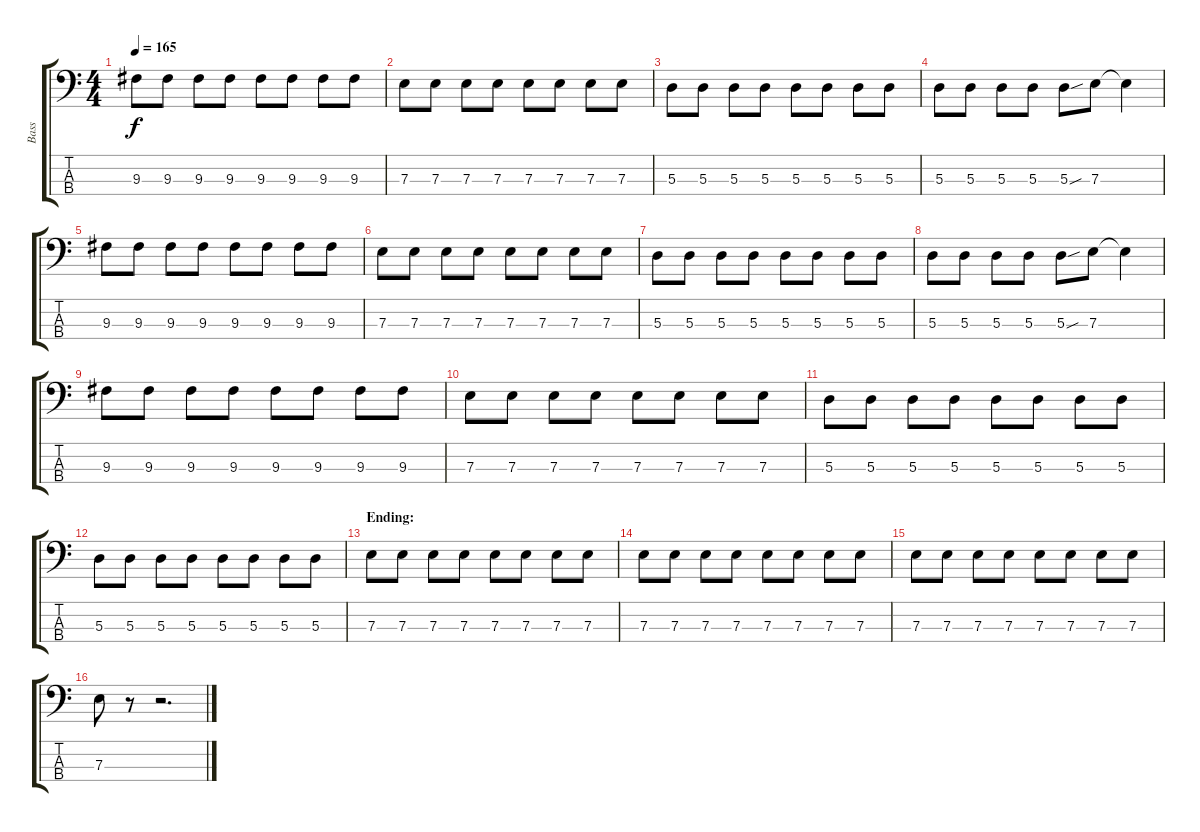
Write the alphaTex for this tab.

\track ("Bass" "Bass") {instrument electricbassfinger}
\staff {score tabs}
\tuning (G2 D2 A1 E1) {hide}
\ts (4 4)
\tempo 165
\clef f4
\ks c
9.3.8{dy f} 9.3.8 9.3.8 9.3.8 9.3.8 9.3.8 9.3.8 9.3.8 |
7.3.8 7.3.8 7.3.8 7.3.8 7.3.8 7.3.8 7.3.8 7.3.8 |
5.3.8 5.3.8 5.3.8 5.3.8 5.3.8 5.3.8 5.3.8 5.3.8 |
5.3.8 5.3.8 5.3.8 5.3.8 5.3{sou}.8 7.3.8 7.3{t}.4 |
9.3.8 9.3.8 9.3.8 9.3.8 9.3.8 9.3.8 9.3.8 9.3.8 |
7.3.8 7.3.8 7.3.8 7.3.8 7.3.8 7.3.8 7.3.8 7.3.8 |
5.3.8 5.3.8 5.3.8 5.3.8 5.3.8 5.3.8 5.3.8 5.3.8 |
5.3.8 5.3.8 5.3.8 5.3.8 5.3{sou}.8 7.3.8 7.3{t}.4 |
9.3.8 9.3.8 9.3.8 9.3.8 9.3.8 9.3.8 9.3.8 9.3.8 |
7.3.8 7.3.8 7.3.8 7.3.8 7.3.8 7.3.8 7.3.8 7.3.8 |
5.3.8 5.3.8 5.3.8 5.3.8 5.3.8 5.3.8 5.3.8 5.3.8 |
5.3.8 5.3.8 5.3.8 5.3.8 5.3.8 5.3.8 5.3.8 5.3.8 |
\section ("" "Ending:")
7.3.8 7.3.8 7.3.8 7.3.8 7.3.8 7.3.8 7.3.8 7.3.8 |
7.3.8 7.3.8 7.3.8 7.3.8 7.3.8 7.3.8 7.3.8 7.3.8 |
7.3.8 7.3.8 7.3.8 7.3.8 7.3.8 7.3.8 7.3.8 7.3.8 |
7.3.8 r.8 r.2{d}
